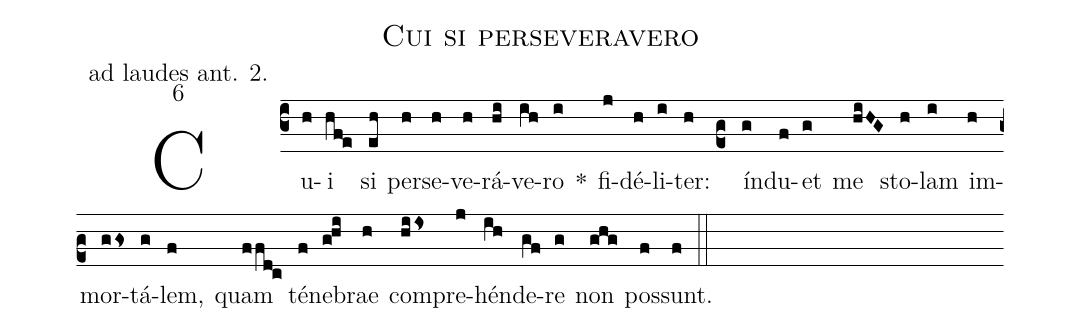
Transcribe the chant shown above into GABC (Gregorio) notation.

name: Cui si perseveravero;
office-part: ad laudes ant. 2.;
mode: 6;
%%
(c3)
Cu(h)i(hf!e) si(eh) per(h)se(h)ve(h)rá(hi)ve(ih)ro(i) *()
fi(j)dé(h)li(i)ter:(h)
(c2)
ín(g)du(f)et(g) me(hiHG) sto(h)lam(i) im(h)mor(ggs)tá(g)lem,(f)
quam(f/fd!c) té(f)neb(g!hi)rae(h)
com(hiis)pre(j)hén(ih)de(gf)re(g) non(ghg) pos(f)sunt.(f) (::)

% (c3) E(j)u(j)o(h)u(ij)a(i)e(h) (::)
